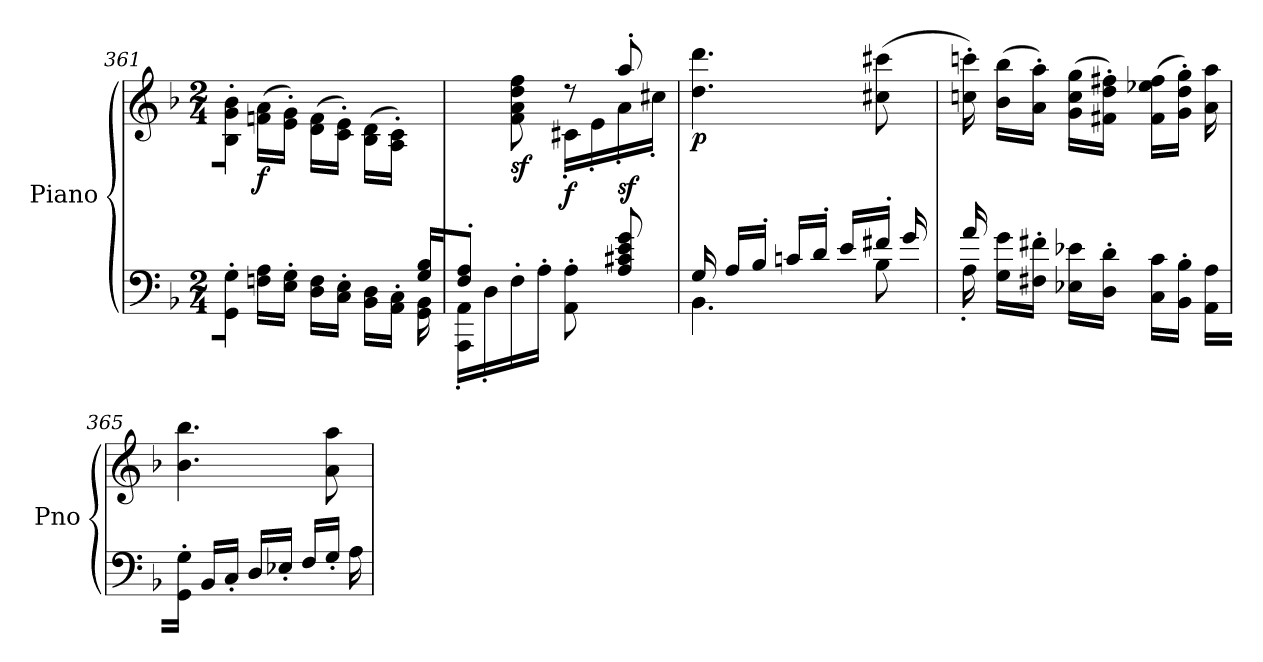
**kern	**kern	**dynam
*part1	*part1	*part1
*staff2	*staff1	*staff1/2
*I"Piano	*	*
*I'Pno	*	*
*clefF4	*clefG2	*
*k[b-]	*k[b-]	*
*M2/4	*M2/4	*
=361	=361	=361
*^	*	*
4..ryy	16GG\' 16G\'JJ	16B-\' 16g\' 16b-\'JJ	.
!	!	!	!LO:DY:b
.	16Fn\ 16A\LL	(>16fn\ 16a\LL	f
.	16E\' 16G\'JJ	16e\' 16g\'JJ)	.
.	16D\ 16F\LL	(>16d\ 16f\LL	.
.	16C\' 16E\'JJ	16c\' 16e\'JJ)	.
.	16BB-\ 16D\LL	(>16B-\ 16d\LL	.
.	16AA\' 16C\'JJ	16A\' 16c\'JJ)	.
16G/ 16B-/KL	16GG\ 16BB-\	16ryy	.
=362	=362	=362	=362
*	*	*^	*
8F/' 8A/'J	16AAA\' 16AA\'LL	8ryy	4ryy	.
.	16D'\	.	.	.
!	!	!	!	!LO:DY:b
4.ryy	16F'\	8f\ 8a\ 8dd\ 8ff\	.	sf
.	16A'\JJ	.	.	.
!	!	!	!	!LO:DY:b
.	8AA\' 8A\'	8r	16c#X'\LL	f
.	.	.	16e'\	.
!	!	!	!	!LO:DY:a=2
.	8A/ 8c#X/ 8e/ 8g/	8aa'/	16a'\	sf
.	.	.	16cc#X'\JJ	.
=363	=363	=363	=363	=363
!	!	!	!	!LO:DY:b
*	*	*v	*v	*
16G/	4.BB-\	4.dd\ 4.ddd\	p
16A/LL	.	.	.
16B-'/JJ	.	.	.
16cn/LL	.	.	.
16d'/JJ	.	.	.
16e/LL	.	.	.
16f#X'/JJ	8B-\	(>8cc#X\ 8ccc#X\	.
16g/	.	.	.
!!LO:LB:g=z
=364	=364	=364	=364
16a/	16A'\	16ccn\' 16cccn\')	.
16G\ 16g\LL	8.ryy	(>16b-\ 16bb-\LL	.
16F#X\' 16f#X\'JJ	.	16a\' 16aa\'JJ)	.
16E-X\ 16e-X\LL	.	(>16g\ 16cc\ 16gg\LL	.
16D\' 16d\'JJ	4ryy	16f#X\' 16dd\' 16ff#X\'JJ)	.
16C\ 16c\LL	.	(>16f#\ 16ee-X\ 16ff#\LL	.
16BB-\' 16B-\'JJ	.	16g\' 16dd\' 16gg\'JJ)	.
16AA\ 16A\LL	.	16a\ 16aa\	.
*v	*v	*	*
=365	=365	=365
16GG\' 16G\'JJ	4.b-\ 4.bb-\	.
16BB-/LL	.	.
16C'/JJ	.	.
16D/LL	.	.
16E-X'/JJ	.	.
16F/LL	.	.
16G'/JJ	8a\ 8aa\L	.
16A\LL	.	.
=	=	=
*-	*-	*-
